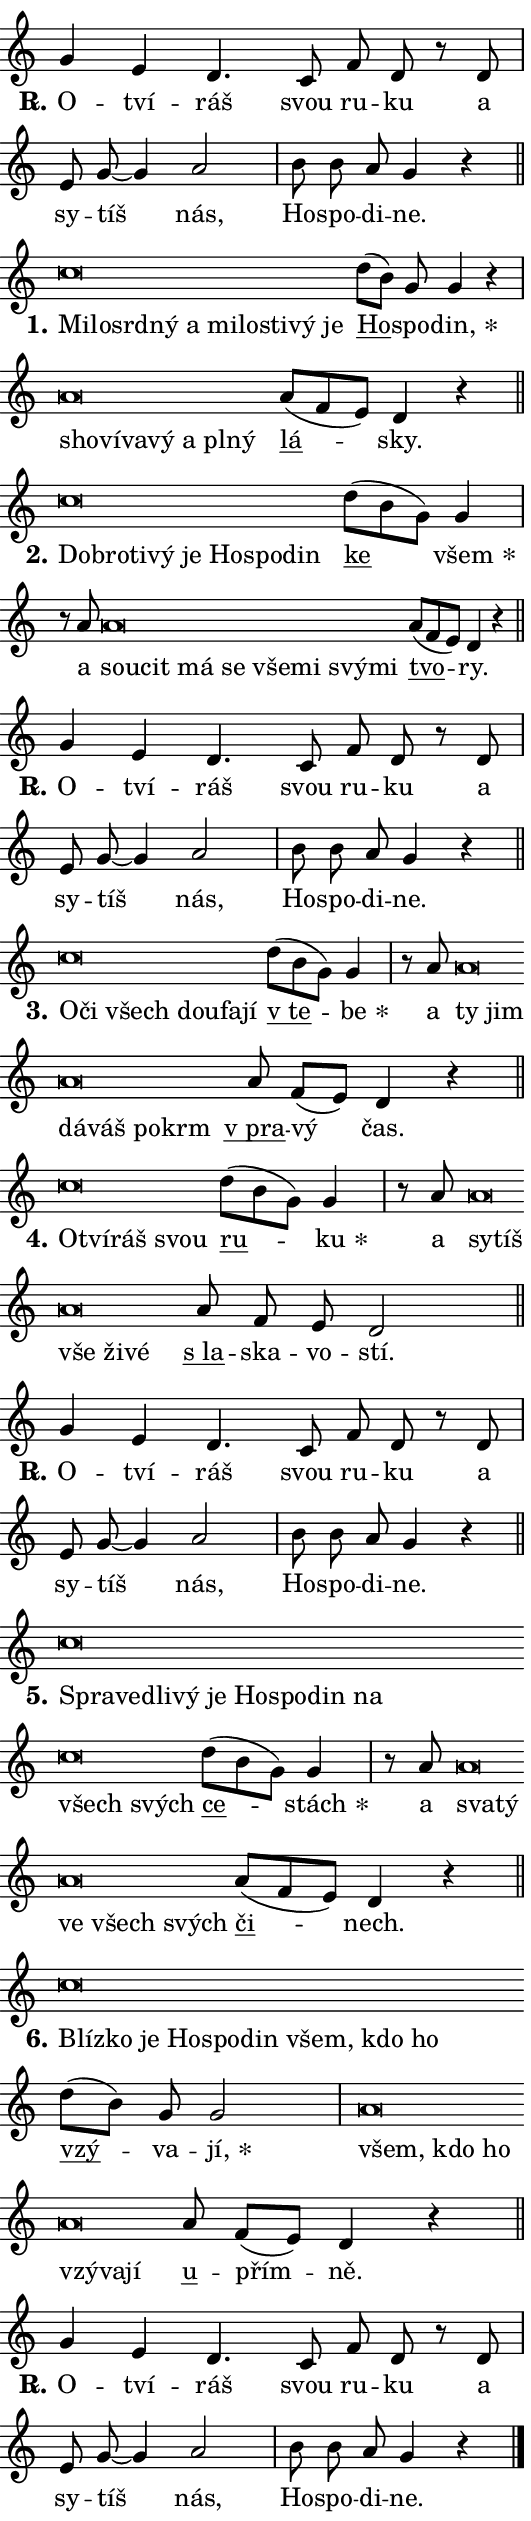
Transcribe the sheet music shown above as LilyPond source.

\version "2.24.0"
\header { tagline = "" }
\paper {
  indent = 0\cm
  top-margin = 0\cm
  right-margin = 0.13\cm % to fit lyric hyphens
  bottom-margin = 0\cm
  left-margin = 0\cm
  paper-width = 9\cm
  page-breaking = #ly:one-page-breaking
  system-system-spacing.basic-distance = #11
  score-system-spacing.basic-distance = #11
  ragged-last = ##f
}


%% Author: Thomas Morley
%% https://lists.gnu.org/archive/html/lilypond-user/2020-05/msg00002.html
#(define (line-position grob)
"Returns position of @var[grob} in current system:
   @code{'start}, if at first time-step
   @code{'end}, if at last time-step
   @code{'middle} otherwise
"
  (let* ((col (ly:item-get-column grob))
         (ln (ly:grob-object col 'left-neighbor))
         (rn (ly:grob-object col 'right-neighbor))
         (col-to-check-left (if (ly:grob? ln) ln col))
         (col-to-check-right (if (ly:grob? rn) rn col))
         (break-dir-left
           (and
             (ly:grob-property col-to-check-left 'non-musical #f)
             (ly:item-break-dir col-to-check-left)))
         (break-dir-right
           (and
             (ly:grob-property col-to-check-right 'non-musical #f)
             (ly:item-break-dir col-to-check-right))))
        (cond ((eqv? 1 break-dir-left) 'start)
              ((eqv? -1 break-dir-right) 'end)
              (else 'middle))))

#(define (tranparent-at-line-position vctor)
  (lambda (grob)
  "Relying on @code{line-position} select the relevant enry from @var{vctor}.
Used to determine transparency,"
    (case (line-position grob)
      ((end) (not (vector-ref vctor 0)))
      ((middle) (not (vector-ref vctor 1)))
      ((start) (not (vector-ref vctor 2))))))

noteHeadBreakVisibility =
#(define-music-function (break-visibility)(vector?)
"Makes @code{NoteHead}s transparent relying on @var{break-visibility}"
#{
  \override NoteHead.transparent =
    #(tranparent-at-line-position break-visibility)
#})

#(define delete-ledgers-for-transparent-note-heads
  (lambda (grob)
    "Reads whether a @code{NoteHead} is transparent.
If so this @code{NoteHead} is removed from @code{'note-heads} from
@var{grob}, which is supposed to be @code{LedgerLineSpanner}.
As a result ledgers are not printed for this @code{NoteHead}"
    (let* ((nhds-array (ly:grob-object grob 'note-heads))
           (nhds-list
             (if (ly:grob-array? nhds-array)
                 (ly:grob-array->list nhds-array)
                 '()))
           ;; Relies on the transparent-property being done before
           ;; Staff.LedgerLineSpanner.after-line-breaking is executed.
           ;; This is fragile ...
           (to-keep
             (remove
               (lambda (nhd)
                 (ly:grob-property nhd 'transparent #f))
               nhds-list)))
      ;; TODO find a better method to iterate over grob-arrays, similiar
      ;; to filter/remove etc for lists
      ;; For now rebuilt from scratch
      (set! (ly:grob-object grob 'note-heads)  '())
      (for-each
        (lambda (nhd)
          (ly:pointer-group-interface::add-grob grob 'note-heads nhd))
        to-keep))))

squashNotes = {
  \override NoteHead.X-extent = #'(-0.2 . 0.2)
  \override NoteHead.Y-extent = #'(-0.75 . 0)
  \override NoteHead.stencil =
    #(lambda (grob)
       (let ((pos (ly:grob-property grob 'staff-position)))
         (begin
           (if (< pos -7) (display "ERROR: Lower brevis then expected\n") (display ""))
           (if (<= pos -6) ly:text-interface::print ly:note-head::print))))
}
unSquashNotes = {
  \revert NoteHead.X-extent
  \revert NoteHead.Y-extent
  \revert NoteHead.stencil
}

hideNotes = \noteHeadBreakVisibility #begin-of-line-visible
unHideNotes = \noteHeadBreakVisibility #all-visible

% work-around for resetting accidentals
% https://lilypond.org/doc/v2.23/Documentation/notation/displaying-rhythms#unmetered-music
cadenzaMeasure = {
  \cadenzaOff
  \partial 1024 s1024
  \cadenzaOn
}

#(define-markup-command (accent layout props text) (markup?)
  "Underline accented syllable"
  (interpret-markup layout props
    #{\markup \override #'(offset . 4.3) \underline { #text }#}))

responsum = \markup \concat {
  "R" \hspace #-1.05 \path #0.1 #'((moveto 0 0.07) (lineto 0.9 0.8)) \hspace #0.05 "."
}

spaceSize = #0.6828661417322834 % exact space size for TeX Gyre Schola

\layout {
  \context {
    \Staff
    \remove "Time_signature_engraver"
    \override LedgerLineSpanner.after-line-breaking = #delete-ledgers-for-transparent-note-heads
  }
  \context {
    \Lyrics {
      \override LyricSpace.minimum-distance = \spaceSize
      \override LyricText.font-name = #"TeX Gyre Schola"
      \override LyricText.font-size = 1
      \override StanzaNumber.font-name = #"TeX Gyre Schola Bold"
      \override StanzaNumber.font-size = 1
    }
  }
  \context {
    \Score 
    \override NoteHead.text =
      #(lambda (grob) 
        (let ((pos (ly:grob-property grob 'staff-position)))
          #{\markup {
            \combine
              \halign #-0.55 \raise #(if (= pos -6) 0 0.5) \override #'(thickness . 2) \draw-line #'(3.2 . 0)
              \musicglyph "noteheads.sM1"
          }#}))
  }
}

% magnetic-lyrics.ily
%
%   written by
%     Jean Abou Samra <jean@abou-samra.fr>
%     Werner Lemberg <wl@gnu.org>
%
%   adapted by
%     Jiri Hon <jiri.hon@gmail.com>
%
% Version 2022-Apr-15

% https://www.mail-archive.com/lilypond-user@gnu.org/msg149350.html

#(define (Left_hyphen_pointer_engraver context)
   "Collect syllable-hyphen-syllable occurrences in lyrics and store
them in properties.  This engraver only looks to the left.  For
example, if the lyrics input is @code{foo -- bar}, it does the
following.

@itemize @bullet
@item
Set the @code{text} property of the @code{LyricHyphen} grob between
@q{foo} and @q{bar} to @code{foo}.

@item
Set the @code{left-hyphen} property of the @code{LyricText} grob with
text @q{foo} to the @code{LyricHyphen} grob between @q{foo} and
@q{bar}.
@end itemize

Use this auxiliary engraver in combination with the
@code{lyric-@/text::@/apply-@/magnetic-@/offset!} hook."
   (let ((hyphen #f)
         (text #f))
     (make-engraver
      (acknowledgers
       ((lyric-syllable-interface engraver grob source-engraver)
        (set! text grob)))
      (end-acknowledgers
       ((lyric-hyphen-interface engraver grob source-engraver)
        ;(when (not (grob::has-interface grob 'lyric-space-interface))
          (set! hyphen grob)));)
      ((stop-translation-timestep engraver)
       (when (and text hyphen)
         (ly:grob-set-object! text 'left-hyphen hyphen))
       (set! text #f)
       (set! hyphen #f)))))

#(define (lyric-text::apply-magnetic-offset! grob)
   "If the space between two syllables is less than the value in
property @code{LyricText@/.details@/.squash-threshold}, move the right
syllable to the left so that it gets concatenated with the left
syllable.

Use this function as a hook for
@code{LyricText@/.after-@/line-@/breaking} if the
@code{Left_@/hyphen_@/pointer_@/engraver} is active."
   (let ((hyphen (ly:grob-object grob 'left-hyphen #f)))
     (when hyphen
       (let ((left-text (ly:spanner-bound hyphen LEFT)))
         (when (grob::has-interface left-text 'lyric-syllable-interface)
           (let* ((common (ly:grob-common-refpoint grob left-text X))
                  (this-x-ext (ly:grob-extent grob common X))
                  (left-x-ext
                   (begin
                     ;; Trigger magnetism for left-text.
                     (ly:grob-property left-text 'after-line-breaking)
                     (ly:grob-extent left-text common X)))
                  ;; `delta` is the gap width between two syllables.
                  (delta (- (interval-start this-x-ext)
                            (interval-end left-x-ext)))
                  (details (ly:grob-property grob 'details))
                  (threshold (assoc-get 'squash-threshold details 0.2)))
             (when (< delta threshold)
               (let* (;; We have to manipulate the input text so that
                      ;; ligatures crossing syllable boundaries are not
                      ;; disabled.  For languages based on the Latin
                      ;; script this is essentially a beautification.
                      ;; However, for non-Western scripts it can be a
                      ;; necessity.
                      (lt (ly:grob-property left-text 'text))
                      (rt (ly:grob-property grob 'text))
                      (is-space (grob::has-interface hyphen 'lyric-space-interface))
                      (space (if is-space " " ""))
                      (extra-delta (if is-space spaceSize 0))
                      ;; Append new syllable.
                      (ltrt-space (if (and (string? lt) (string? rt))
                                (string-append lt space rt)
                                (make-concat-markup (list lt space rt))))
                      ;; Right-align `ltrt` to the right side.
                      (ltrt-space-markup (grob-interpret-markup
                               grob
                               (make-translate-markup
                                (cons (interval-length this-x-ext) 0)
                                (make-right-align-markup ltrt-space)))))
                 (begin
                   ;; Don't print `left-text`.
                   (ly:grob-set-property! left-text 'stencil #f)
                   ;; Set text and stencil (which holds all collected
                   ;; syllables so far) and shift it to the left.
                   (ly:grob-set-property! grob 'text ltrt-space)
                   (ly:grob-set-property! grob 'stencil ltrt-space-markup)
                   (ly:grob-translate-axis! grob (- (- delta extra-delta)) X))))))))))


#(define (lyric-hyphen::displace-bounds-first grob)
   ;; Make very sure this callback isn't triggered too early.
   (let ((left (ly:spanner-bound grob LEFT))
         (right (ly:spanner-bound grob RIGHT)))
     (ly:grob-property left 'after-line-breaking)
     (ly:grob-property right 'after-line-breaking)
     (ly:lyric-hyphen::print grob)))

squashThreshold = #0.4

\layout {
  \context {
    \Lyrics
    \consists #Left_hyphen_pointer_engraver
    \override LyricText.after-line-breaking =
      #lyric-text::apply-magnetic-offset!
    \override LyricHyphen.stencil = #lyric-hyphen::displace-bounds-first
    \override LyricText.details.squash-threshold = \squashThreshold
    \override LyricHyphen.minimum-distance = 0
    \override LyricHyphen.minimum-length = \squashThreshold
  }
}

squashText = \override LyricText.details.squash-threshold = 9999
unSquashText = \override LyricText.details.squash-threshold = \squashThreshold

leftText = \override LyricText.self-alignment-X = #LEFT
unLeftText = \revert LyricText.self-alignment-X

starOffset = #(lambda (grob) 
                (let ((x_offset (ly:self-alignment-interface::aligned-on-x-parent grob)))
                  (if (= x_offset 0) 0 (+ x_offset 1.2))))

star = #(define-music-function (syllable)(string?)
"Append star separator at the end of a syllable"
#{
  \once \override LyricText.X-offset = #starOffset
  \lyricmode { \markup {
    #syllable
    \override #'((font-name . "TeX Gyre Schola Bold")) \hspace #0.2 \lower #0.65 \larger "*"
  } }
#})

starAccent = #(define-music-function (syllable)(string?)
"Append star separator at the end of a syllable and make accent"
#{
  \once \override LyricText.X-offset = #starOffset
  \lyricmode { \markup {
    \accent #syllable
    \override #'((font-name . "TeX Gyre Schola Bold")) \hspace #0.2 \lower #0.65 \larger "*"
  } }
#})

breath = #(define-music-function (syllable)(string?)
"Append breathing indicator at the end of a syllable"
#{
  \lyricmode { \markup { #syllable "+" } }
#})

optionalBreath = #(define-music-function (syllable)(string?)
"Append optional breathing indicator at the end of a syllable"
#{
  \lyricmode { \markup { #syllable "(+)" } }
#})


\score {
    <<
        \new Voice = "melody" { \cadenzaOn \key c \major \relative { g'4 e d4. c8 f d r d \cadenzaMeasure \bar "|" e g~ g4 a2 \cadenzaMeasure \bar "|" b8 b a g4 r \cadenzaMeasure \bar "||" \break } }
        \new Lyrics \lyricsto "melody" { \lyricmode { \set stanza = \responsum
O -- tví -- ráš svou ru -- ku a sy -- tíš nás, Ho -- spo -- di -- ne. } }
    >>
    \layout {}
}

\score {
    <<
        \new Voice = "melody" { \cadenzaOn \key c \major \relative { \squashNotes c''\breve*1/16 \hideNotes \breve*1/16 \bar "" \breve*1/16 \bar "" \breve*1/16 \bar "" \breve*1/16 \bar "" \breve*1/16 \bar "" \breve*1/16 \bar "" \breve*1/16 \bar "" \breve*1/16 \breve*1/16 \bar "" \unHideNotes \unSquashNotes \bar "" d8[( b)] g g4 r \cadenzaMeasure \bar "|" \squashNotes a\breve*1/16 \hideNotes \breve*1/16 \bar "" \breve*1/16 \bar "" \breve*1/16 \bar "" \breve*1/16 \bar "" \breve*1/16 \breve*1/16 \bar "" \unHideNotes \unSquashNotes \bar "" a8[( f e)] d4 r \cadenzaMeasure \bar "||" \break } }
        \new Lyrics \lyricsto "melody" { \lyricmode { \set stanza = "1."
\leftText Mi -- \squashText lo -- srd -- ný a mi -- lo -- sti -- vý je \unLeftText \unSquashText \markup \accent Ho -- spo -- \star din, \leftText sho -- \squashText ví -- va -- vý a pl -- ný \unLeftText \unSquashText \markup \accent lá -- sky. } }
    >>
    \layout {}
}

\score {
    <<
        \new Voice = "melody" { \cadenzaOn \key c \major \relative { \squashNotes c''\breve*1/16 \hideNotes \breve*1/16 \bar "" \breve*1/16 \bar "" \breve*1/16 \bar "" \breve*1/16 \bar "" \breve*1/16 \bar "" \breve*1/16 \breve*1/16 \bar "" \unHideNotes \unSquashNotes \bar "" d8[( b g)] g4 \cadenzaMeasure \bar "|" r8 a8 \squashNotes a\breve*1/16 \hideNotes \breve*1/16 \bar "" \breve*1/16 \bar "" \breve*1/16 \bar "" \breve*1/16 \bar "" \breve*1/16 \bar "" \breve*1/16 \breve*1/16 \bar "" \unHideNotes \unSquashNotes \bar "" a8[( f e)] d4 r \cadenzaMeasure \bar "||" \break } }
        \new Lyrics \lyricsto "melody" { \lyricmode { \set stanza = "2."
\leftText Dob -- \squashText ro -- ti -- vý je Ho -- spo -- din \unLeftText \unSquashText \markup \accent ke \star všem a \leftText sou -- \squashText cit má se vše -- mi svý -- mi \unLeftText \unSquashText \markup \accent tvo -- ry. } }
    >>
    \layout {}
}

\score {
    <<
        \new Voice = "melody" { \cadenzaOn \key c \major \relative { g'4 e d4. c8 f d r d \cadenzaMeasure \bar "|" e g~ g4 a2 \cadenzaMeasure \bar "|" b8 b a g4 r \cadenzaMeasure \bar "||" \break } }
        \new Lyrics \lyricsto "melody" { \lyricmode { \set stanza = \responsum
O -- tví -- ráš svou ru -- ku a sy -- tíš nás, Ho -- spo -- di -- ne. } }
    >>
    \layout {}
}

\score {
    <<
        \new Voice = "melody" { \cadenzaOn \key c \major \relative { \squashNotes c''\breve*1/16 \hideNotes \breve*1/16 \bar "" \breve*1/16 \bar "" \breve*1/16 \bar "" \breve*1/16 \breve*1/16 \bar "" \unHideNotes \unSquashNotes \bar "" d8[( b g)] g4 \cadenzaMeasure \bar "|" r8 a8 \squashNotes a\breve*1/16 \hideNotes \breve*1/16 \bar "" \breve*1/16 \bar "" \breve*1/16 \bar "" \breve*1/16 \breve*1/16 \bar "" \unHideNotes \unSquashNotes \bar "" a8 f[( e)] d4 r \cadenzaMeasure \bar "||" \break } }
        \new Lyrics \lyricsto "melody" { \lyricmode { \set stanza = "3."
\leftText O -- \squashText či všech dou -- fa -- jí \unLeftText \unSquashText \markup \accent "v te" -- \star be a \leftText ty \squashText jim dá -- váš po -- krm \unLeftText \unSquashText \markup \accent "v pra" -- vý čas. } }
    >>
    \layout {}
}

\score {
    <<
        \new Voice = "melody" { \cadenzaOn \key c \major \relative { \squashNotes c''\breve*1/16 \hideNotes \breve*1/16 \bar "" \breve*1/16 \breve*1/16 \bar "" \unHideNotes \unSquashNotes \bar "" d8[( b g)] g4 \cadenzaMeasure \bar "|" r8 a8 \squashNotes a\breve*1/16 \hideNotes \breve*1/16 \bar "" \breve*1/16 \bar "" \breve*1/16 \breve*1/16 \bar "" \unHideNotes \unSquashNotes \bar "" a8 f e d2 \cadenzaMeasure \bar "||" \break } }
        \new Lyrics \lyricsto "melody" { \lyricmode { \set stanza = "4."
\leftText O -- \squashText tví -- ráš svou \unLeftText \unSquashText \markup \accent ru -- \star ku a \leftText sy -- \squashText tíš vše ži -- vé \unLeftText \unSquashText \markup \accent "s la" -- ska -- vo -- stí. } }
    >>
    \layout {}
}

\score {
    <<
        \new Voice = "melody" { \cadenzaOn \key c \major \relative { g'4 e d4. c8 f d r d \cadenzaMeasure \bar "|" e g~ g4 a2 \cadenzaMeasure \bar "|" b8 b a g4 r \cadenzaMeasure \bar "||" \break } }
        \new Lyrics \lyricsto "melody" { \lyricmode { \set stanza = \responsum
O -- tví -- ráš svou ru -- ku a sy -- tíš nás, Ho -- spo -- di -- ne. } }
    >>
    \layout {}
}

\score {
    <<
        \new Voice = "melody" { \cadenzaOn \key c \major \relative { \squashNotes c''\breve*1/16 \hideNotes \breve*1/16 \bar "" \breve*1/16 \bar "" \breve*1/16 \bar "" \breve*1/16 \bar "" \breve*1/16 \bar "" \breve*1/16 \bar "" \breve*1/16 \bar "" \breve*1/16 \bar "" \breve*1/16 \breve*1/16 \bar "" \unHideNotes \unSquashNotes \bar "" d8[( b g)] g4 \cadenzaMeasure \bar "|" r8 a8 \squashNotes a\breve*1/16 \hideNotes \breve*1/16 \bar "" \breve*1/16 \bar "" \breve*1/16 \breve*1/16 \bar "" \unHideNotes \unSquashNotes \bar "" a8[( f e)] d4 r \cadenzaMeasure \bar "||" \break } }
        \new Lyrics \lyricsto "melody" { \lyricmode { \set stanza = "5."
\leftText Spra -- \squashText ve -- dli -- vý je Ho -- spo -- din na všech svých \unLeftText \unSquashText \markup \accent ce -- \star stách a \leftText sva -- \squashText tý ve všech svých \unLeftText \unSquashText \markup \accent či -- nech. } }
    >>
    \layout {}
}

\score {
    <<
        \new Voice = "melody" { \cadenzaOn \key c \major \relative { \squashNotes c''\breve*1/16 \hideNotes \breve*1/16 \bar "" \breve*1/16 \bar "" \breve*1/16 \bar "" \breve*1/16 \bar "" \breve*1/16 \bar "" \breve*1/16 \bar "" \breve*1/16 \breve*1/16 \bar "" \unHideNotes \unSquashNotes \bar "" d8[( b)] g g2 \cadenzaMeasure \bar "|" \squashNotes a\breve*1/16 \hideNotes \breve*1/16 \bar "" \breve*1/16 \bar "" \breve*1/16 \bar "" \breve*1/16 \breve*1/16 \bar "" \unHideNotes \unSquashNotes \bar "" a8 f[( e)] d4 r \cadenzaMeasure \bar "||" \break } }
        \new Lyrics \lyricsto "melody" { \lyricmode { \set stanza = "6."
\leftText Blíz -- \squashText ko je Ho -- spo -- din všem, kdo ho \unLeftText \unSquashText \markup \accent vzý -- va -- \star jí, \leftText všem, \squashText kdo ho vzý -- va -- jí \unLeftText \unSquashText \markup \accent u -- přím -- ně. } }
    >>
    \layout {}
}

\score {
    <<
        \new Voice = "melody" { \cadenzaOn \key c \major \relative { g'4 e d4. c8 f d r d \cadenzaMeasure \bar "|" e g~ g4 a2 \cadenzaMeasure \bar "|" b8 b a g4 r \cadenzaMeasure \bar "||" \break } \bar "|." }
        \new Lyrics \lyricsto "melody" { \lyricmode { \set stanza = \responsum
O -- tví -- ráš svou ru -- ku a sy -- tíš nás, Ho -- spo -- di -- ne. } }
    >>
    \layout {}
}
